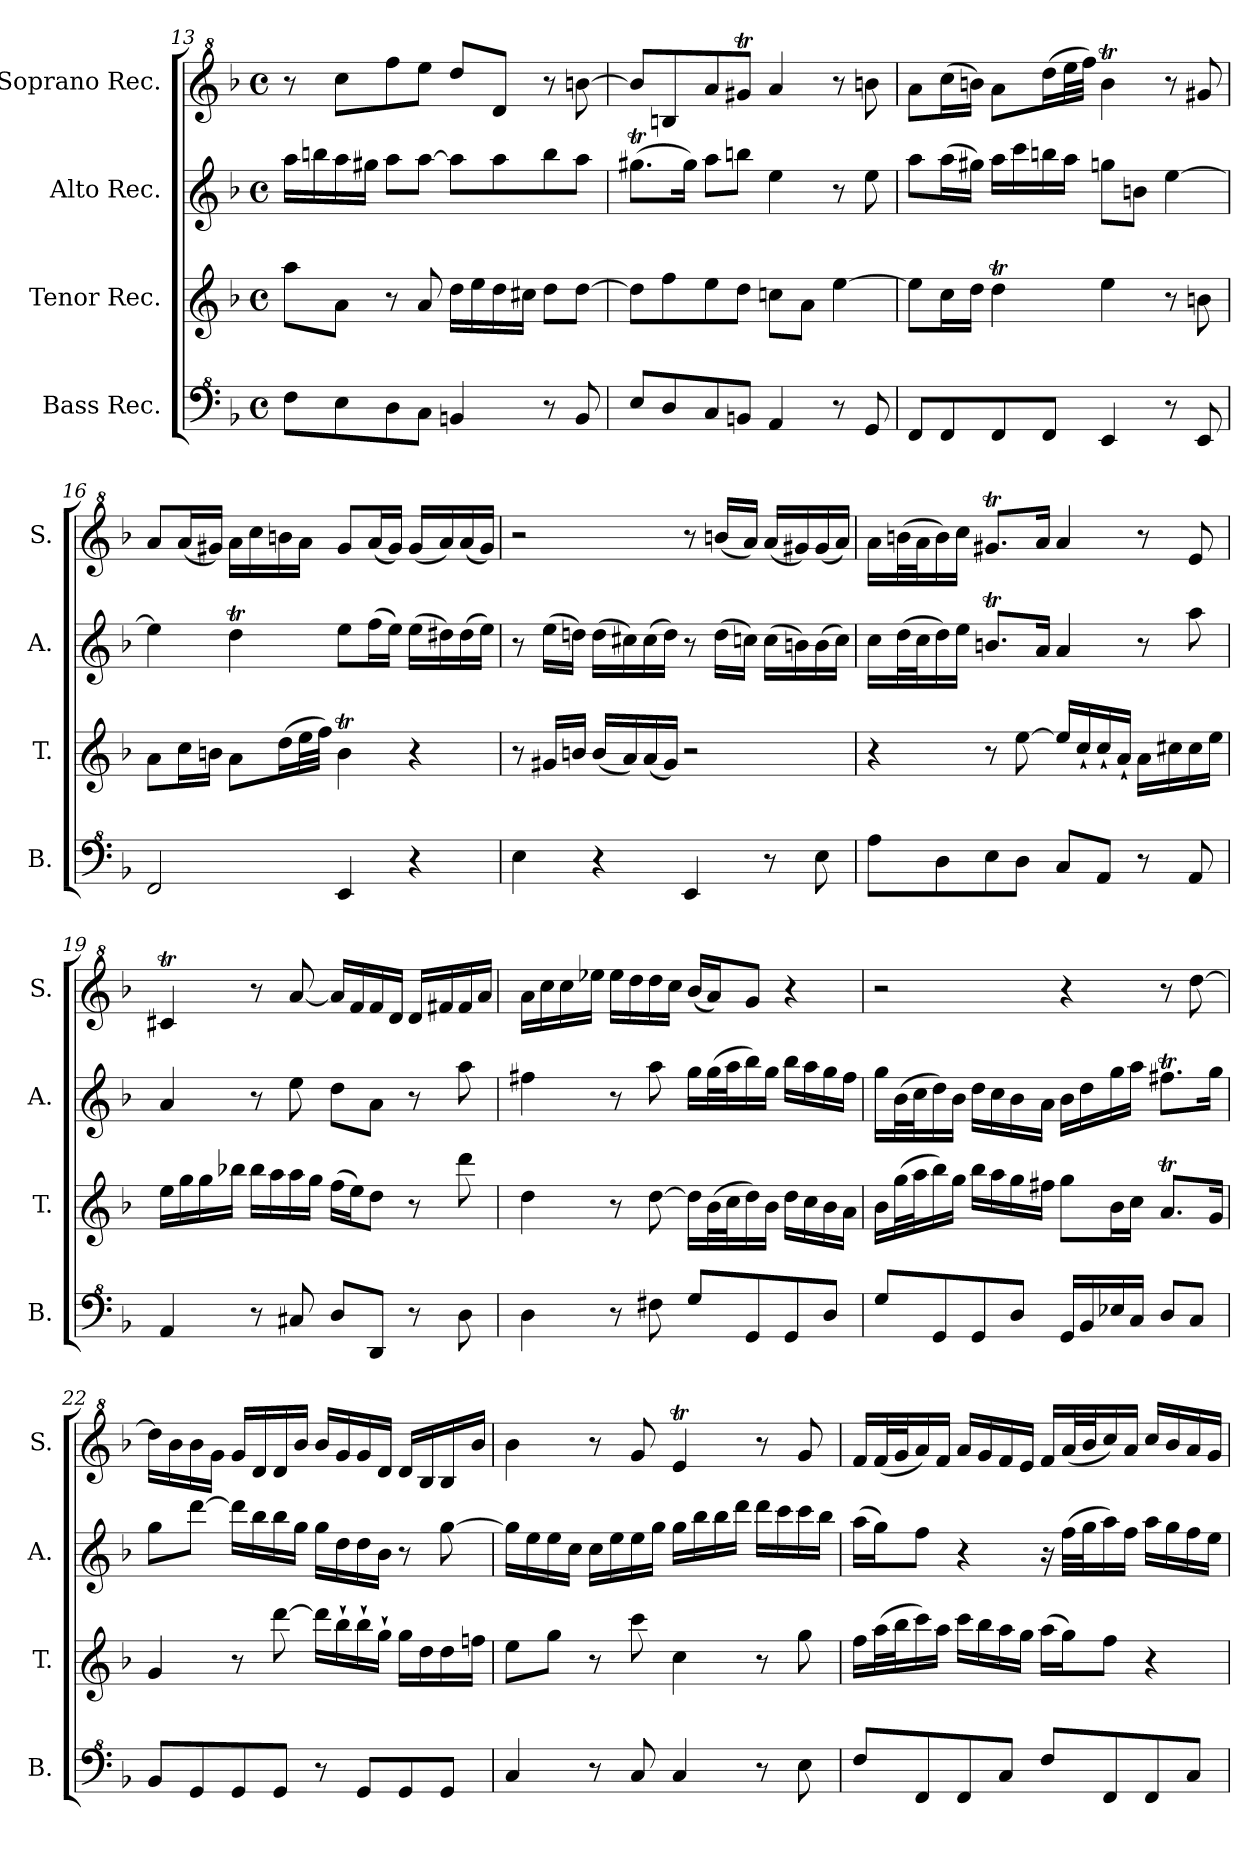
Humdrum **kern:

**kern	**kern	**kern	**kern
*part4	*part3	*part2	*part1
*staff4	*staff3	*staff2	*staff1
*I"Bass Rec.	*I"Tenor Rec.	*I"Alto Rec.	*I"Soprano Rec.
*I'B.	*I'T.	*I'A.	*I'S.
!!LO:LB:g=z
*clefF^4	*clefG2	*clefG2	*clefG^2
*k[b-]	*k[b-]	*k[b-]	*k[b-]
*M4/4	*M4/4	*M4/4	*M4/4
*met(c)	*met(c)	*met(c)	*met(c)
=13	=13	=13	=13
8f\L	8aa\L	16aa\LL	8r
.	.	16bbn\	.
8e\	8a\J	16aa\	8ccc\L
.	.	16gg#X\JJ	.
8d\	8r	8aa\L	8fff\
8c\J	8a/	[8aa\J	8eee\J
4Bn/	16dd\LL	8aa\L]	8ddd/L
.	16ee\	.	.
.	16dd\	8aa\	8dd/J
.	16cc#X\JJ	.	.
8r	8dd\L	8bb\	8r
8B/	[8dd\J	8aa\J	[8bbn\
=14	=14	=14	=14
8e/L	8dd\L]	(8.gg#Xt\L	8bb/L]
8d/	8ff\	.	8bn/
.	.	16gg#\Jk)	.
8c/	8ee\	8aa\L	8aa/
8Bn/J	8dd\J	8bbn\J	8gg#Xt/J
4A/	8ccn\L	4ee\	4aa/
.	8a\J	.	.
8r	[4ee\	8r	8r
8G/	.	8ee\	8bbn\
=15	=15	=15	=15
8F/L	8ee\L]	8aa\L	8aa\L
8F/	16cc\L	(16aa\L	(16ccc\L
.	16dd\JJ	16gg#X\JJ)	16bbn\JJ)
8F/	4ddT\	16aa\LL	8aa\L
.	.	16ccc\	.
8F/J	.	16bbn\	(16ddd\L
.	.	16aa\JJ	32eee\L
.	.	.	32fff\JJJ)
4E/	4ee\	8ggn\L	4bbt\
.	.	8bn\J	.
8r	8r	[4ee\	8r
8E/	8bn\	.	8gg#X/
=16	=16	=16	=16
2F/	8a\L	4ee\]	8aa/L
.	16cc\L	.	(16aa/L
.	16bn\JJ	.	16gg#X/JJ)
.	8a\L	4ddT\	16aa\LL
.	.	.	16ccc\
.	(16dd\L	.	16bbn\
.	32ee\L	.	16aa\JJ
.	32ff\JJJ)	.	.
4E/	4bt\	8ee\L	8gg#/L
.	.	(16ff\L	(16aa/L
.	.	16ee\JJ)	16gg#/JJ)
4r	4r	(16ee\LL	(16gg#/LL
.	.	16dd#X\)	16aa/)
.	.	(16dd#\	(16aa/
.	.	16ee\JJ)	16gg#/JJ)
!!LO:LB:g=z
=17	=17	=17	=17
4e\	8r	8r	2r
.	16g#X/LL	(16ee\LL	.
.	16bn/JJ	16ddn\JJ)	.
4r	(16b/LL	(16dd\LL	.
.	16a/)	16cc#X\)	.
.	(16a/	(16cc#\	.
.	16g#/JJ)	16dd\JJ)	.
4E/	2r	8r	8r
.	.	(16dd\LL	(16bbn/LL
.	.	16ccn\JJ)	16aa/JJ)
8r	.	(16cc\LL	(16aa/LL
.	.	16bn\)	16gg#X/)
8e\	.	(16b\	(16gg#/
.	.	16cc\JJ)	16aa/JJ)
=18	=18	=18	=18
8a\L	4r	16cc\LL	16aa\LL
.	.	(32dd\L	(32bbn\L
.	.	32cc\J	32aa\J
8d\	.	16dd\)	16bb\)
.	.	16ee\JJ	16ccc\JJ
8e\	8r	8.bnt/L	8.gg#Xt/L
8d\J	[8ee\	.	.
.	.	16a/Jk	16aa/Jk
8c/L	16ee/LL]	4a/	4aa/
.	16cc`/	.	.
8A/J	16cc`/	.	.
.	16a`/JJ	.	.
8r	16a\LL	8r	8r
.	16cc#X\	.	.
8A/	16cc#\	8aa\	8ee/
.	16ee\JJ	.	.
=19	=19	=19	=19
4A/	16ee\LL	4a/	4cc#Xt/
.	16gg\	.	.
.	16gg\	.	.
.	16bb-X\JJ	.	.
8r	16bb-\LL	8r	8r
.	16aa\	.	.
8c#X/	16aa\	8ee\	[8aa/
.	16gg\JJ	.	.
8d/L	(16ff\LL	8dd\L	16aa/LL]
.	16ee\J)	.	16ff/
8D/J	8dd\J	8a\J	16ff/
.	.	.	16dd/JJ
8r	8r	8r	16dd/LL
.	.	.	16ff#X/
8d\	8ddd\	8aa\	16ff#/
.	.	.	16aa/JJ
=20	=20	=20	=20
4d\	4dd\	4ff#X\	16aa\LL
.	.	.	16ccc\
.	.	.	16ccc\
.	.	.	16eee-X\JJ
8r	8r	8r	16eee-\LL
.	.	.	16ddd\
8f#X\	[8dd\	8aa\	16ddd\
.	.	.	16ccc\JJ
8g/L	16dd\LL]	16gg\LL	(16bb-/LL
.	(32b-\L	(32gg\L	16aa/J)
.	32cc\J	32aa\J	.
8G/	16dd\)	16bb-\)	8gg/J
.	16b-\JJ	16gg\JJ	.
8G/	16dd\LL	16bb-\LL	4r
.	16cc\	16aa\	.
8d/J	16b-\	16gg\	.
.	16a\JJ	16ff#\JJ	.
!!LO:PB:g=z
=21	=21	=21	=21
8g/L	16b-\LL	16gg\LL	2r
.	(32gg\L	(32b-\L	.
.	32aa\J	32cc\J	.
8G/	16bb-\)	16dd\)	.
.	16gg\JJ	16b-\JJ	.
8G/	16bb-\LL	16dd\LL	.
.	16aa\	16cc\	.
8d/J	16gg\	16b-\	.
.	16ff#X\JJ	16a\JJ	.
16G/LL	8gg\L	16b-\LL	4r
16B-/	.	16dd\	.
16e-X/	16b-\L	16gg\	.
16c/JJ	16cc\JJ	16aa\JJ	.
8d/L	8.at/L	8.ff#Xt\L	8r
8c/J	.	.	[8ddd\
.	16g/Jk	16gg\Jk	.
=22	=22	=22	=22
8B-/L	4g/	8gg\L	16ddd\LL]
.	.	.	16bb-\
8G/	.	[8ddd\J	16bb-\
.	.	.	16gg\JJ
8G/	8r	16ddd\LL]	16gg/LL
.	.	16bb-\	16dd/
8G/J	[8ddd\	16bb-\	16dd/
.	.	16gg\JJ	16bb-/JJ
8r	16ddd\LL]	16gg\LL	16bb-/LL
.	16bb-`\	16dd\	16gg/
8G/L	16bb-`\	16dd\	16gg/
.	16gg`\JJ	16b-\JJ	16dd/JJ
8G/	16gg\LL	8r	16dd/LL
.	16dd\	.	16b-/
8G/J	16dd\	[8gg\	16b-/
.	16ffn\JJ	.	16bb-/JJ
=23	=23	=23	=23
4c/	8ee\L	16gg\LL]	4bb-\
.	.	16ee\	.
.	8gg\J	16ee\	.
.	.	16cc\JJ	.
8r	8r	16cc\LL	8r
.	.	16ee\	.
8c/	8ccc\	16ee\	8gg/
.	.	16gg\JJ	.
4c/	4cc\	16gg\LL	4eet/
.	.	16bb-\	.
.	.	16bb-\	.
.	.	16ddd\JJ	.
8r	8r	16ddd\LL	8r
.	.	16ccc\	.
8e\	8gg\	16ccc\	8gg/
.	.	16bb-\JJ	.
=24	=24	=24	=24
8f/L	16ff\LL	(16aa\LL	16ff/LL
.	(32aa\L	16gg\J)	(32ff/L
.	32bb-\J	.	32gg/J
8F/	16ccc\)	8ff\J	16aa/)
.	16aa\JJ	.	16ff/JJ
8F/	16ccc\LL	4r	16aa/LL
.	16bb-\	.	16gg/
8c/J	16aa\	.	16ff/
.	16gg\JJ	.	16ee/JJ
8f/L	(16aa\LL	16r	16ff/LL
.	16gg\J)	(32ff\LLL	(32aa/L
.	.	32gg\J	32bb-/J
8F/	8ff\J	16aa\)	16ccc/)
.	.	16ff\JJ	16aa/JJ
8F/	4r	16aa\LL	16ccc/LL
.	.	16gg\	16bb-/
8c/J	.	16ff\	16aa/
.	.	16ee\JJ	16gg/JJ
=	=	=	=
*-	*-	*-	*-
